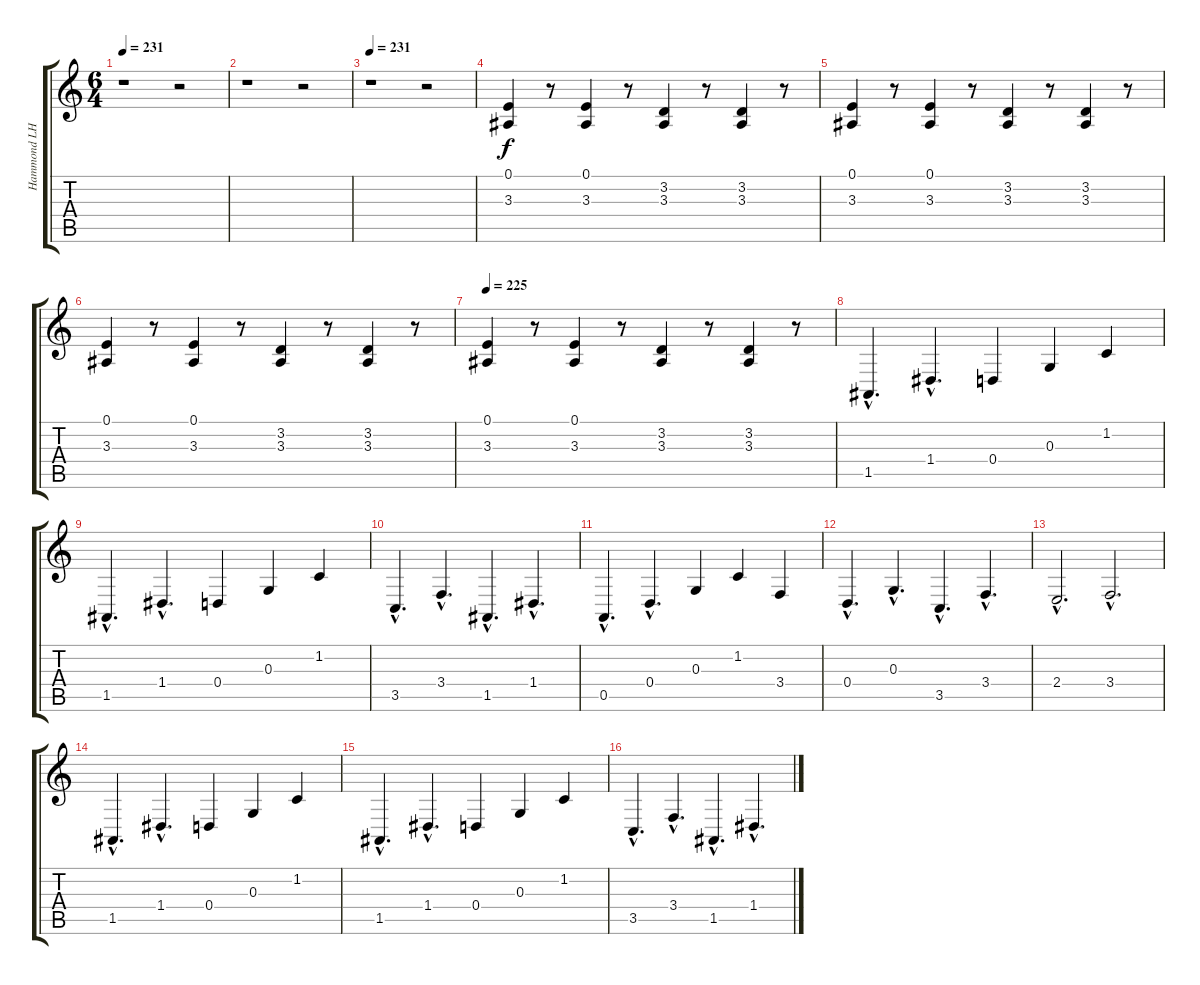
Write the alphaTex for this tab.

\track ("Hammond LH" "Hammond LH") {instrument drawbarorgan}
\staff {score tabs}
\tuning (E4 B3 G3 D3 A2 E2) {hide}
\ts (6 4)
\tempo 231
\clef g2
\ks c
r.1{dy f} r.2 |
r.1 r.2 |
\tempo 231
r.1 r.2 |
(0.1 3.3).4 r.8 (0.1 3.3).4 r.8 (3.2 3.3).4 r.8 (3.2 3.3).4 r.8 |
(0.1 3.3).4 r.8 (0.1 3.3).4 r.8 (3.2 3.3).4 r.8 (3.2 3.3).4 r.8 |
(0.1 3.3).4 r.8 (0.1 3.3).4 r.8 (3.2 3.3).4 r.8 (3.2 3.3).4 r.8 |
\tempo 225
(0.1 3.3).4 r.8 (0.1 3.3).4 r.8 (3.2 3.3).4 r.8 (3.2 3.3).4 r.8 |
1.5{hac}.4{d} 1.4{hac}.4{d} 0.4.4 0.3.4 1.2.4 |
1.5{hac}.4{d} 1.4{hac}.4{d} 0.4.4 0.3.4 1.2.4 |
3.5{hac}.4{d} 3.4{hac}.4{d} 1.5{hac}.4{d} 1.4{hac}.4{d} |
0.5{hac}.4{d} 0.4{hac}.4{d} 0.3.4 1.2.4 3.4.4 |
0.4{hac}.4{d} 0.3{hac}.4{d} 3.5{hac}.4{d} 3.4{hac}.4{d} |
2.4{hac}.2{d} 3.4{hac}.2{d} |
1.5{hac}.4{d} 1.4{hac}.4{d} 0.4.4 0.3.4 1.2.4 |
1.5{hac}.4{d} 1.4{hac}.4{d} 0.4.4 0.3.4 1.2.4 |
3.5{hac}.4{d} 3.4{hac}.4{d} 1.5{hac}.4{d} 1.4{hac}.4{d}
